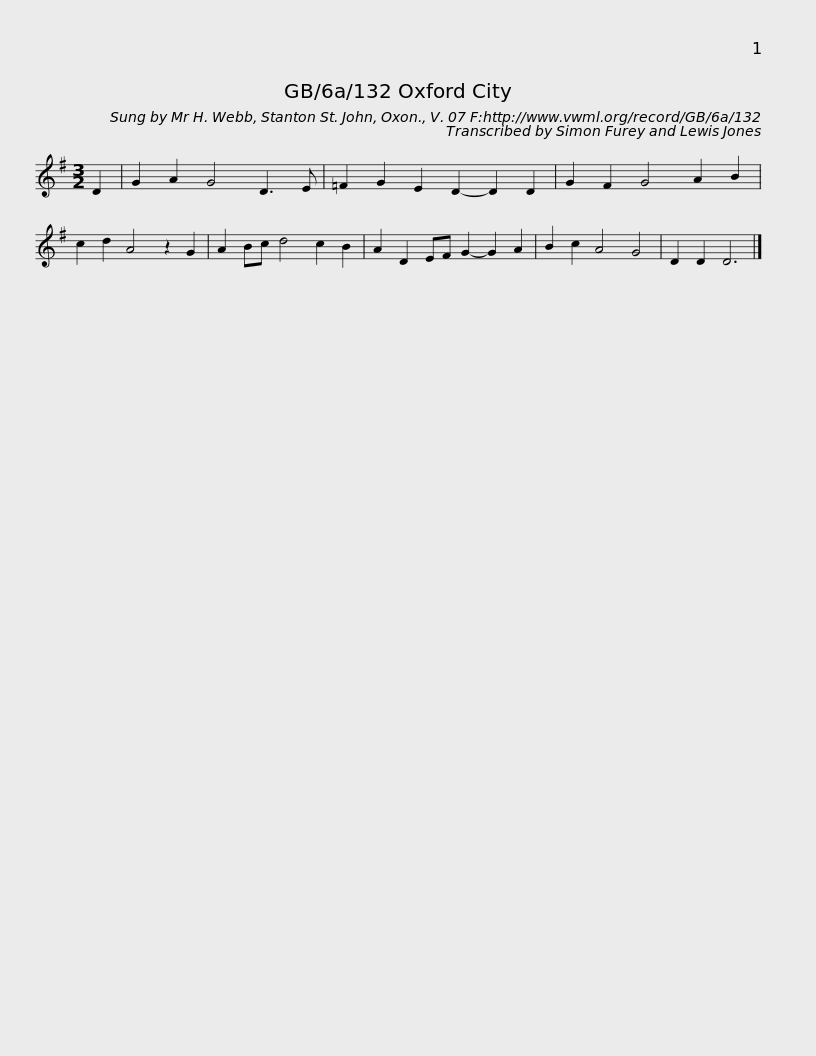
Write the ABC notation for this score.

X:1
L:1/8
M:3/2
I:linebreak $
K:G
V:1 treble
V:1
 D2 | G2 A2 G4 D3 E | =F2 G2 E2 D2- D2 D2 | G2 F2 G4 A2 B2 | c2 d2 A4 z2 G2 |$ %5
 A2 Bc d4 c2 B2 | A2 D2 EF G2- G2 A2 | B2 c2 A4 G4 | D2 D2 D6 |] %9
